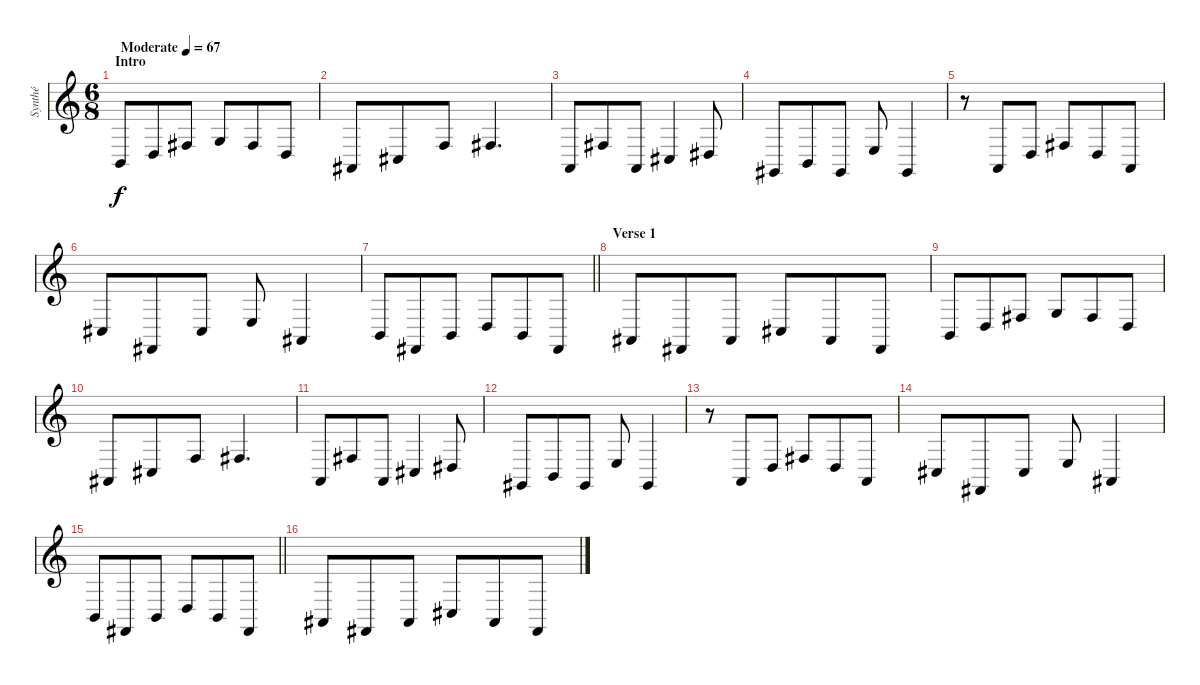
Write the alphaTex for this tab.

\track ("Synthé" "Synthé") {instrument recorder}
\staff {score}
\tuning (E4 B3 G3 D3 A2 E2) {hide}
\ts (6 8)
\section ("" "Intro")
\tempo (67 "Moderate")
\clef g2
\ks c
2.5.8{dy f instrument recorder} 0.4.8 4.4.8 5.4.8 4.4.8 0.4.8 |
1.5.8 4.5.8 3.4.8 4.4.4{d} |
0.5.8 4.4.8 0.5.8 4.5.4 1.4.8 |
4.6.8 2.5.8 4.6.8 2.4.8 4.6.4 |
r.8 0.5.8 5.5.8 4.4.8 5.5.8 5.6.8 |
4.5.8 2.6.8 4.5.8 2.4.8 1.5.4 |
\barLineRight lightlight
2.5.8 2.6.8 2.5.8 0.4.8 2.5.8 2.6.8 |
\section ("" "Verse 1")
1.5.8 2.6.8 1.5.8 4.5.8 1.5.8 2.6.8 |
2.5.8 0.4.8 4.4.8 5.4.8 4.4.8 0.4.8 |
1.5.8 4.5.8 3.4.8 4.4.4{d} |
0.5.8 4.4.8 0.5.8 4.5.4 1.4.8 |
4.6.8 2.5.8 4.6.8 2.4.8 4.6.4 |
r.8 0.5.8 5.5.8 4.4.8 5.5.8 5.6.8 |
4.5.8 2.6.8 4.5.8 2.4.8 1.5.4 |
\barLineRight lightlight
2.5.8 2.6.8 2.5.8 0.4.8 2.5.8 2.6.8 |
1.5.8 2.6.8 1.5.8 4.5.8 1.5.8 2.6.8
